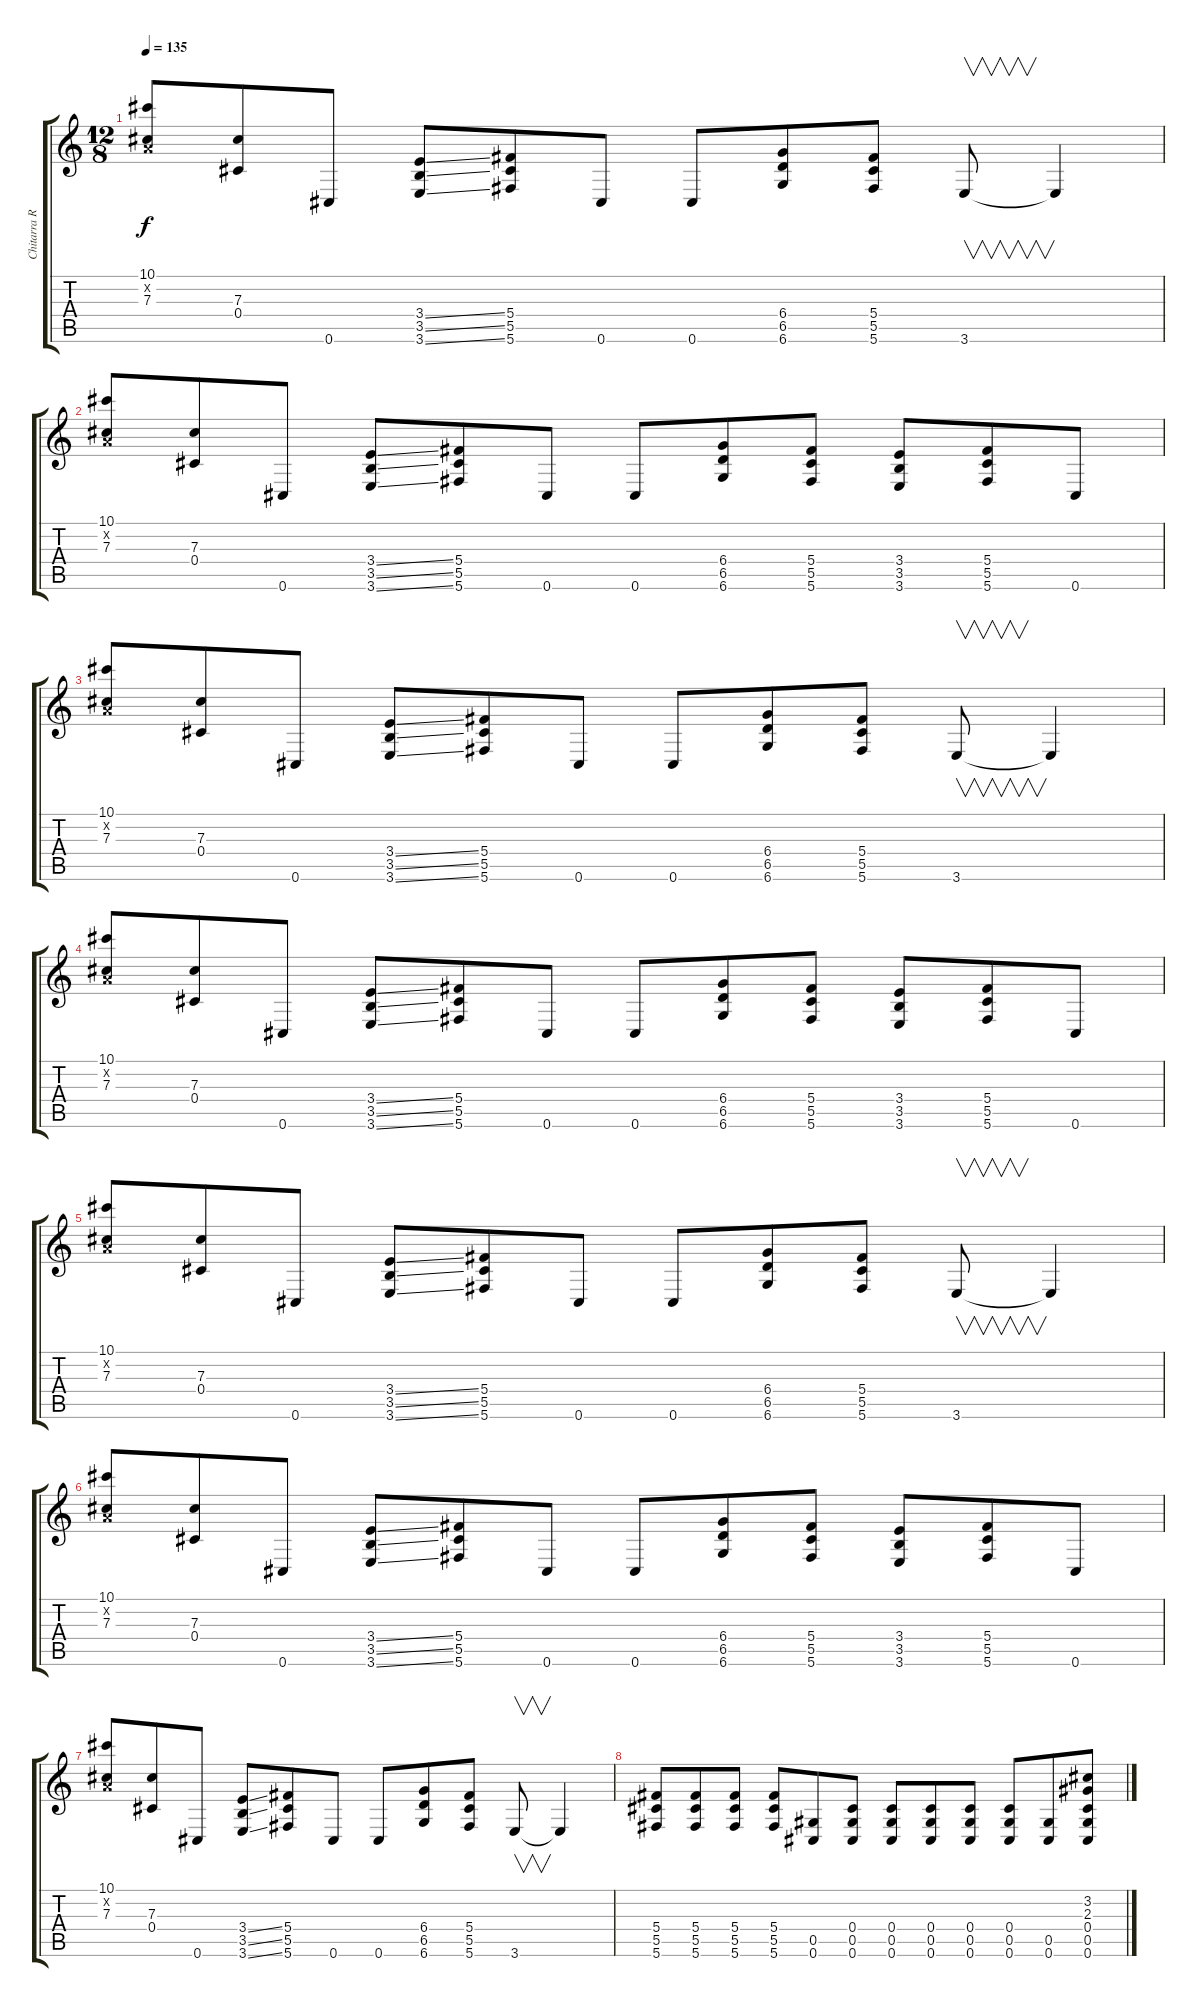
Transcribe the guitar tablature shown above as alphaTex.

\track ("Chitarra Ritmica" "Chitarra R") {instrument distortionguitar}
\staff {score tabs}
\tuning (Eb4 Bb3 Gb3 Db3 Ab2 Db2) {hide}
\ts (12 8)
\tempo 135
\clef g2
\ks c
(10.1 -1.2{x} 7.3).8{dy f} (7.3 0.4).8 0.6.8 (3.4{ss} 3.5{ss} 3.6{ss}).8 (5.4 5.5 5.6).8 0.6.8 0.6.8 (6.4 6.5 6.6).8 (5.4 5.5 5.6).8 3.6.8{v} 3.6{t}.4 |
(10.1 -1.2{x} 7.3).8 (7.3 0.4).8 0.6.8 (3.4{ss} 3.5{ss} 3.6{ss}).8 (5.4 5.5 5.6).8 0.6.8 0.6.8 (6.4 6.5 6.6).8 (5.4 5.5 5.6).8 (3.4 3.5 3.6).8 (5.4 5.5 5.6).8 0.6.8 |
(10.1 -1.2{x} 7.3).8 (7.3 0.4).8 0.6.8 (3.4{ss} 3.5{ss} 3.6{ss}).8 (5.4 5.5 5.6).8 0.6.8 0.6.8 (6.4 6.5 6.6).8 (5.4 5.5 5.6).8 3.6.8{v} 3.6{t}.4 |
(10.1 -1.2{x} 7.3).8 (7.3 0.4).8 0.6.8 (3.4{ss} 3.5{ss} 3.6{ss}).8 (5.4 5.5 5.6).8 0.6.8 0.6.8 (6.4 6.5 6.6).8 (5.4 5.5 5.6).8 (3.4 3.5 3.6).8 (5.4 5.5 5.6).8 0.6.8 |
(10.1 -1.2{x} 7.3).8 (7.3 0.4).8 0.6.8 (3.4{ss} 3.5{ss} 3.6{ss}).8 (5.4 5.5 5.6).8 0.6.8 0.6.8 (6.4 6.5 6.6).8 (5.4 5.5 5.6).8 3.6.8{v} 3.6{t}.4 |
(10.1 -1.2{x} 7.3).8 (7.3 0.4).8 0.6.8 (3.4{ss} 3.5{ss} 3.6{ss}).8 (5.4 5.5 5.6).8 0.6.8 0.6.8 (6.4 6.5 6.6).8 (5.4 5.5 5.6).8 (3.4 3.5 3.6).8 (5.4 5.5 5.6).8 0.6.8 |
(10.1 -1.2{x} 7.3).8 (7.3 0.4).8 0.6.8 (3.4{ss} 3.5{ss} 3.6{ss}).8 (5.4 5.5 5.6).8 0.6.8 0.6.8 (6.4 6.5 6.6).8 (5.4 5.5 5.6).8 3.6.8{v} 3.6{t}.4 |
(5.4 5.5 5.6).8 (5.4 5.5 5.6).8 (5.4 5.5 5.6).8 (5.4 5.5 5.6).8 (0.5 0.6).8 (0.4 0.5 0.6).8 (0.4 0.5 0.6).8 (0.4 0.5 0.6).8 (0.4 0.5 0.6).8 (0.4 0.5 0.6).8 (0.5 0.6).8 (3.2 2.3 0.4 0.5 0.6).8
